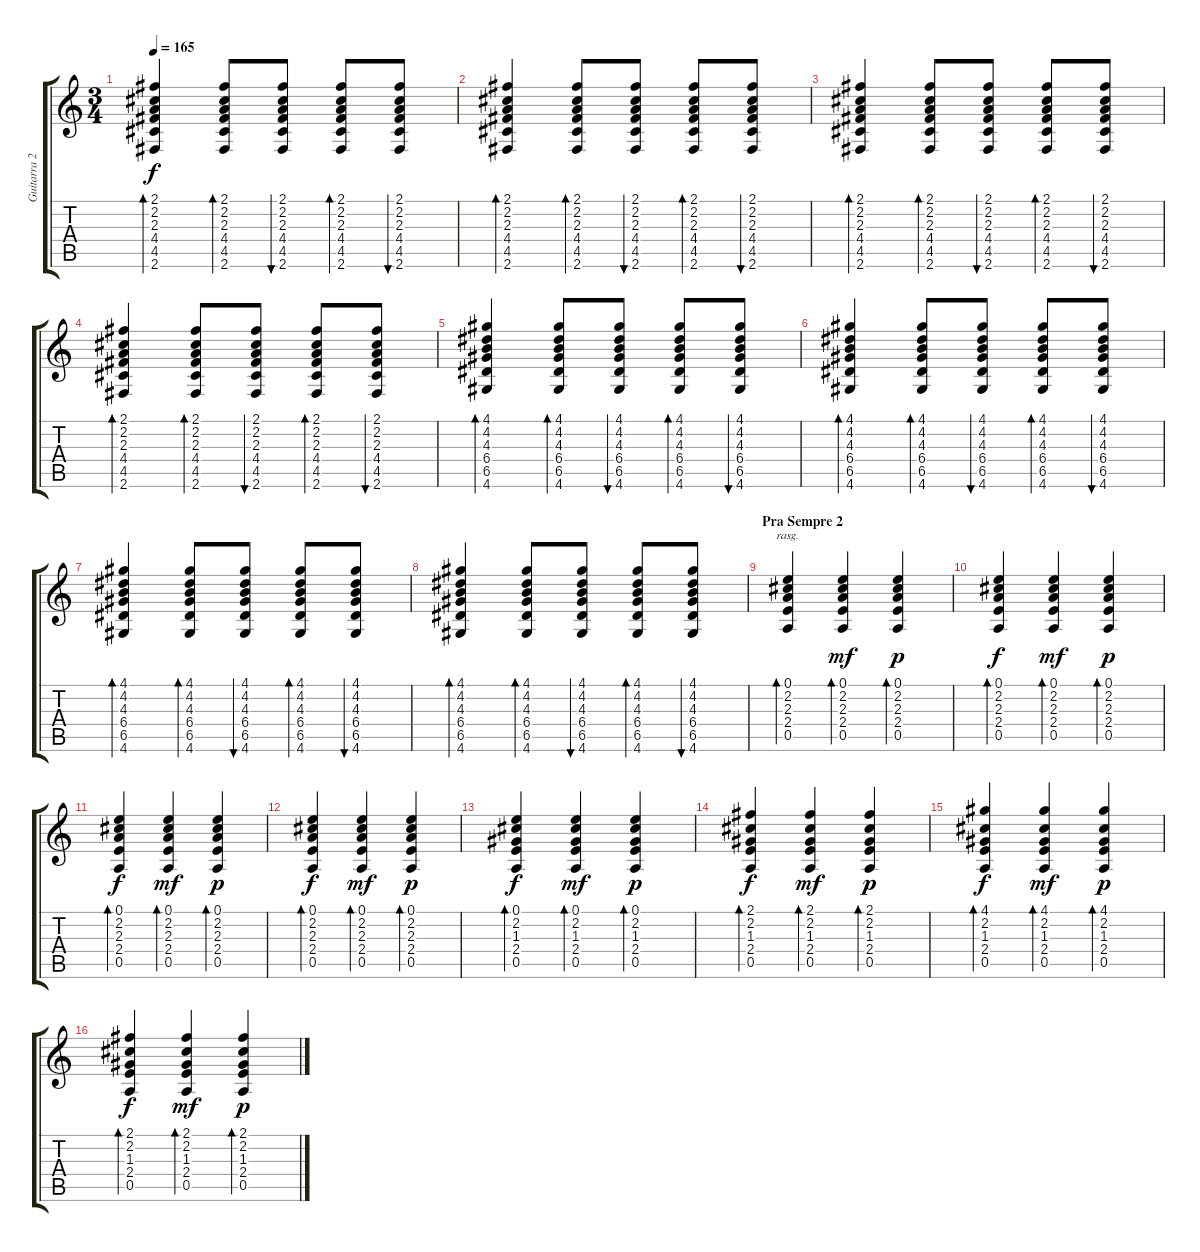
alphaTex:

\track ("Guitarra 2" "Guitarra 2") {instrument overdrivenguitar}
\staff {score tabs}
\tuning (E4 B3 G3 D3 A2 E2) {hide}
\ts (3 4)
\tempo 165
\clef g2
\ks c
(2.1 2.2 2.3 4.4 4.5 2.6).4{bd 60 dy f} (2.1 2.2 2.3 4.4 4.5 2.6).8{bd 60} (2.1 2.2 2.3 4.4 4.5 2.6).8{bu 60} (2.1 2.2 2.3 4.4 4.5 2.6).8{bd 60} (2.1 2.2 2.3 4.4 4.5 2.6).8{bu 60} |
(2.1 2.2 2.3 4.4 4.5 2.6).4{bd 60} (2.1 2.2 2.3 4.4 4.5 2.6).8{bd 60} (2.1 2.2 2.3 4.4 4.5 2.6).8{bu 60} (2.1 2.2 2.3 4.4 4.5 2.6).8{bd 60} (2.1 2.2 2.3 4.4 4.5 2.6).8{bu 60} |
(2.1 2.2 2.3 4.4 4.5 2.6).4{bd 60} (2.1 2.2 2.3 4.4 4.5 2.6).8{bd 60} (2.1 2.2 2.3 4.4 4.5 2.6).8{bu 60} (2.1 2.2 2.3 4.4 4.5 2.6).8{bd 60} (2.1 2.2 2.3 4.4 4.5 2.6).8{bu 60} |
(2.1 2.2 2.3 4.4 4.5 2.6).4{bd 60} (2.1 2.2 2.3 4.4 4.5 2.6).8{bd 60} (2.1 2.2 2.3 4.4 4.5 2.6).8{bu 60} (2.1 2.2 2.3 4.4 4.5 2.6).8{bd 60} (2.1 2.2 2.3 4.4 4.5 2.6).8{bu 60} |
(4.1 4.2 4.3 6.4 6.5 4.6).4{bd 60} (4.1 4.2 4.3 6.4 6.5 4.6).8{bd 60} (4.1 4.2 4.3 6.4 6.5 4.6).8{bu 60} (4.1 4.2 4.3 6.4 6.5 4.6).8{bd 60} (4.1 4.2 4.3 6.4 6.5 4.6).8{bu 60} |
(4.1 4.2 4.3 6.4 6.5 4.6).4{bd 60} (4.1 4.2 4.3 6.4 6.5 4.6).8{bd 60} (4.1 4.2 4.3 6.4 6.5 4.6).8{bu 60} (4.1 4.2 4.3 6.4 6.5 4.6).8{bd 60} (4.1 4.2 4.3 6.4 6.5 4.6).8{bu 60} |
(4.1 4.2 4.3 6.4 6.5 4.6).4{bd 60} (4.1 4.2 4.3 6.4 6.5 4.6).8{bd 60} (4.1 4.2 4.3 6.4 6.5 4.6).8{bu 60} (4.1 4.2 4.3 6.4 6.5 4.6).8{bd 60} (4.1 4.2 4.3 6.4 6.5 4.6).8{bu 60} |
(4.1 4.2 4.3 6.4 6.5 4.6).4{bd 60} (4.1 4.2 4.3 6.4 6.5 4.6).8{bd 60} (4.1 4.2 4.3 6.4 6.5 4.6).8{bu 60} (4.1 4.2 4.3 6.4 6.5 4.6).8{bd 60} (4.1 4.2 4.3 6.4 6.5 4.6).8{bu 60} |
\section ("" "Pra Sempre 2")
(0.1 2.2 2.3 2.4 0.5).4{bd 240 rasg ii} (0.1 2.2 2.3 2.4 0.5).4{bd 120 dy mf} (0.1 2.2 2.3 2.4 0.5).4{bd 120 dy p} |
(0.1 2.2 2.3 2.4 0.5).4{bd 120 dy f} (0.1 2.2 2.3 2.4 0.5).4{bd 120 dy mf} (0.1 2.2 2.3 2.4 0.5).4{bd 120 dy p} |
(0.1 2.2 2.3 2.4 0.5).4{bd 120 dy f} (0.1 2.2 2.3 2.4 0.5).4{bd 120 dy mf} (0.1 2.2 2.3 2.4 0.5).4{bd 120 dy p} |
(0.1 2.2 2.3 2.4 0.5).4{bd 120 dy f} (0.1 2.2 2.3 2.4 0.5).4{bd 120 dy mf} (0.1 2.2 2.3 2.4 0.5).4{bd 120 dy p} |
(0.1 2.2 1.3 2.4 0.5).4{bd 120 dy f} (0.1 2.2 1.3 2.4 0.5).4{bd 120 dy mf} (0.1 2.2 1.3 2.4 0.5).4{bd 120 dy p} |
(2.1 2.2 1.3 2.4 0.5).4{bd 120 dy f} (2.1 2.2 1.3 2.4 0.5).4{bd 120 dy mf} (2.1 2.2 1.3 2.4 0.5).4{bd 120 dy p} |
(4.1 2.2 1.3 2.4 0.5).4{bd 120 dy f} (4.1 2.2 1.3 2.4 0.5).4{bd 120 dy mf} (4.1 2.2 1.3 2.4 0.5).4{bd 120 dy p} |
(2.1 2.2 1.3 2.4 0.5).4{bd 120 dy f} (2.1 2.2 1.3 2.4 0.5).4{bd 120 dy mf} (2.1 2.2 1.3 2.4 0.5).4{bd 120 dy p}
